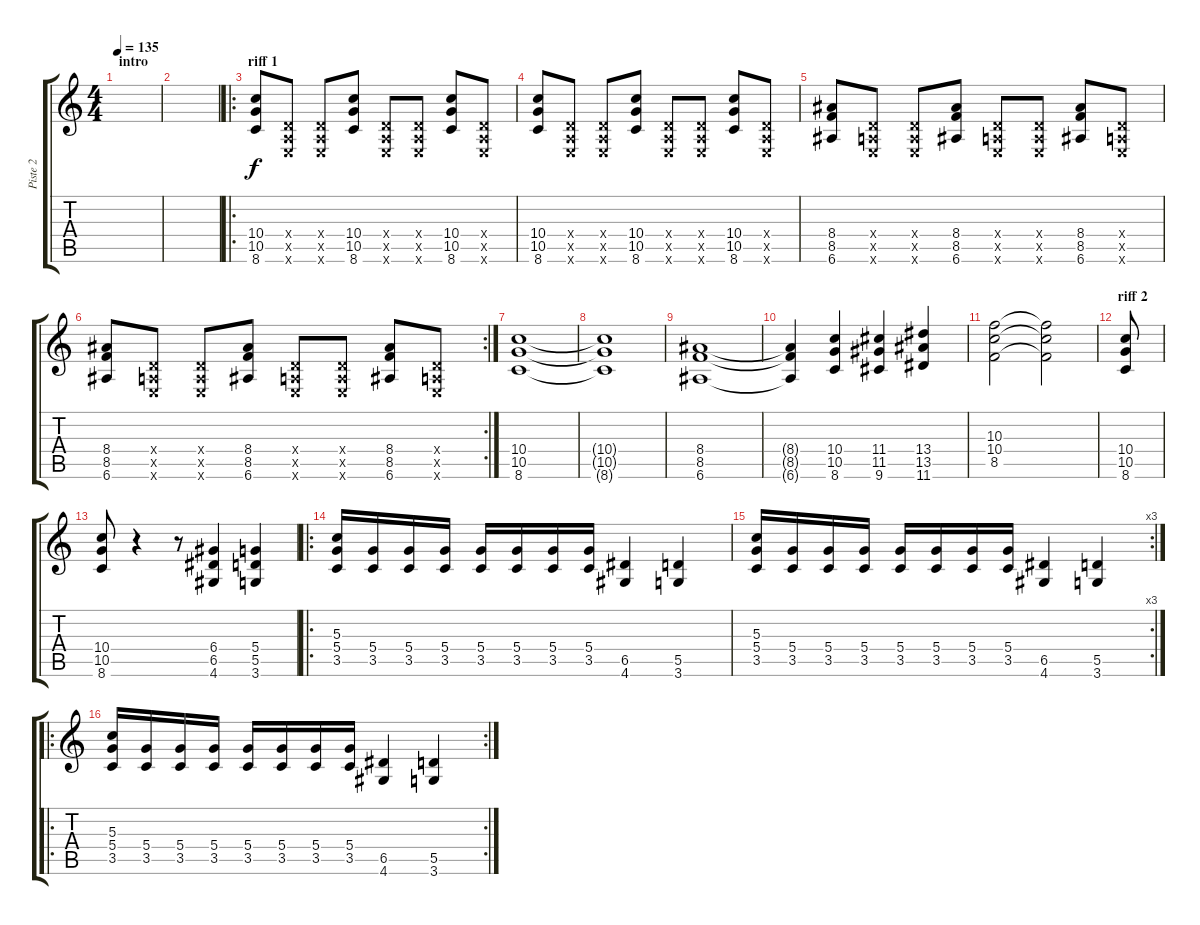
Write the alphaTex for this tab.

\track ("Piste 2" "Piste 2") {instrument distortionguitar}
\staff {score tabs}
\tuning (E4 B3 G3 D3 A2 E2) {hide}
\ts (4 4)
\section ("" "intro")
\tempo 135
\clef g2
\ks c
|
|
\ro
\section ("" "riff 1")
(10.4 10.5 8.6).8 (0.4{x} 0.5{x} 0.6{x}).8 (0.4{x} 0.5{x} 0.6{x}).8 (10.4 10.5 8.6).8 (0.4{x} 0.5{x} 0.6{x}).8 (0.4{x} 0.5{x} 0.6{x}).8 (10.4 10.5 8.6).8 (0.4{x} 0.5{x} 0.6{x}).8 |
(10.4 10.5 8.6).8 (0.4{x} 0.5{x} 0.6{x}).8 (0.4{x} 0.5{x} 0.6{x}).8 (10.4 10.5 8.6).8 (0.4{x} 0.5{x} 0.6{x}).8 (0.4{x} 0.5{x} 0.6{x}).8 (10.4 10.5 8.6).8 (0.4{x} 0.5{x} 0.6{x}).8 |
(8.4 8.5 6.6).8 (0.4{x} 0.5{x} 0.6{x}).8 (0.4{x} 0.5{x} 0.6{x}).8 (8.4 8.5 6.6).8 (0.4{x} 0.5{x} 0.6{x}).8 (0.4{x} 0.5{x} 0.6{x}).8 (8.4 8.5 6.6).8 (0.4{x} 0.5{x} 0.6{x}).8 |
\rc 2
(8.4 8.5 6.6).8 (0.4{x} 0.5{x} 0.6{x}).8 (0.4{x} 0.5{x} 0.6{x}).8 (8.4 8.5 6.6).8 (0.4{x} 0.5{x} 0.6{x}).8 (0.4{x} 0.5{x} 0.6{x}).8 (8.4 8.5 6.6).8 (0.4{x} 0.5{x} 0.6{x}).8 |
(10.4 10.5 8.6).1 |
(10.4{t} 10.5{t} 8.6{t}).1 |
(8.4 8.5 6.6).1 |
(8.4{t} 8.5{t} 6.6{t}).4 (10.4 10.5 8.6).4 (11.4 11.5 9.6).4 (13.4 13.5 11.6).4 |
(10.3 10.4 8.5).2 (10.3{t} 10.4{t} 8.5{t}).2 |
\section ("" "riff 2")
(10.4 10.5 8.6).8 |
(10.4 10.5 8.6).8 r.4 r.8 (6.4 6.5 4.6).4 (5.4 5.5 3.6).4 |
\ro
(5.3 5.4 3.5).16 (5.4 3.5).16 (5.4 3.5).16 (5.4 3.5).16 (5.4 3.5).16 (5.4 3.5).16 (5.4 3.5).16 (5.4 3.5).16 (6.5 4.6).4 (5.5 3.6).4 |
\rc 3
(5.3 5.4 3.5).16 (5.4 3.5).16 (5.4 3.5).16 (5.4 3.5).16 (5.4 3.5).16 (5.4 3.5).16 (5.4 3.5).16 (5.4 3.5).16 (6.5 4.6).4 (5.5 3.6).4 |
\ro
\rc 2
(5.3 5.4 3.5).16 (5.4 3.5).16 (5.4 3.5).16 (5.4 3.5).16 (5.4 3.5).16 (5.4 3.5).16 (5.4 3.5).16 (5.4 3.5).16 (6.5 4.6).4 (5.5 3.6).4
